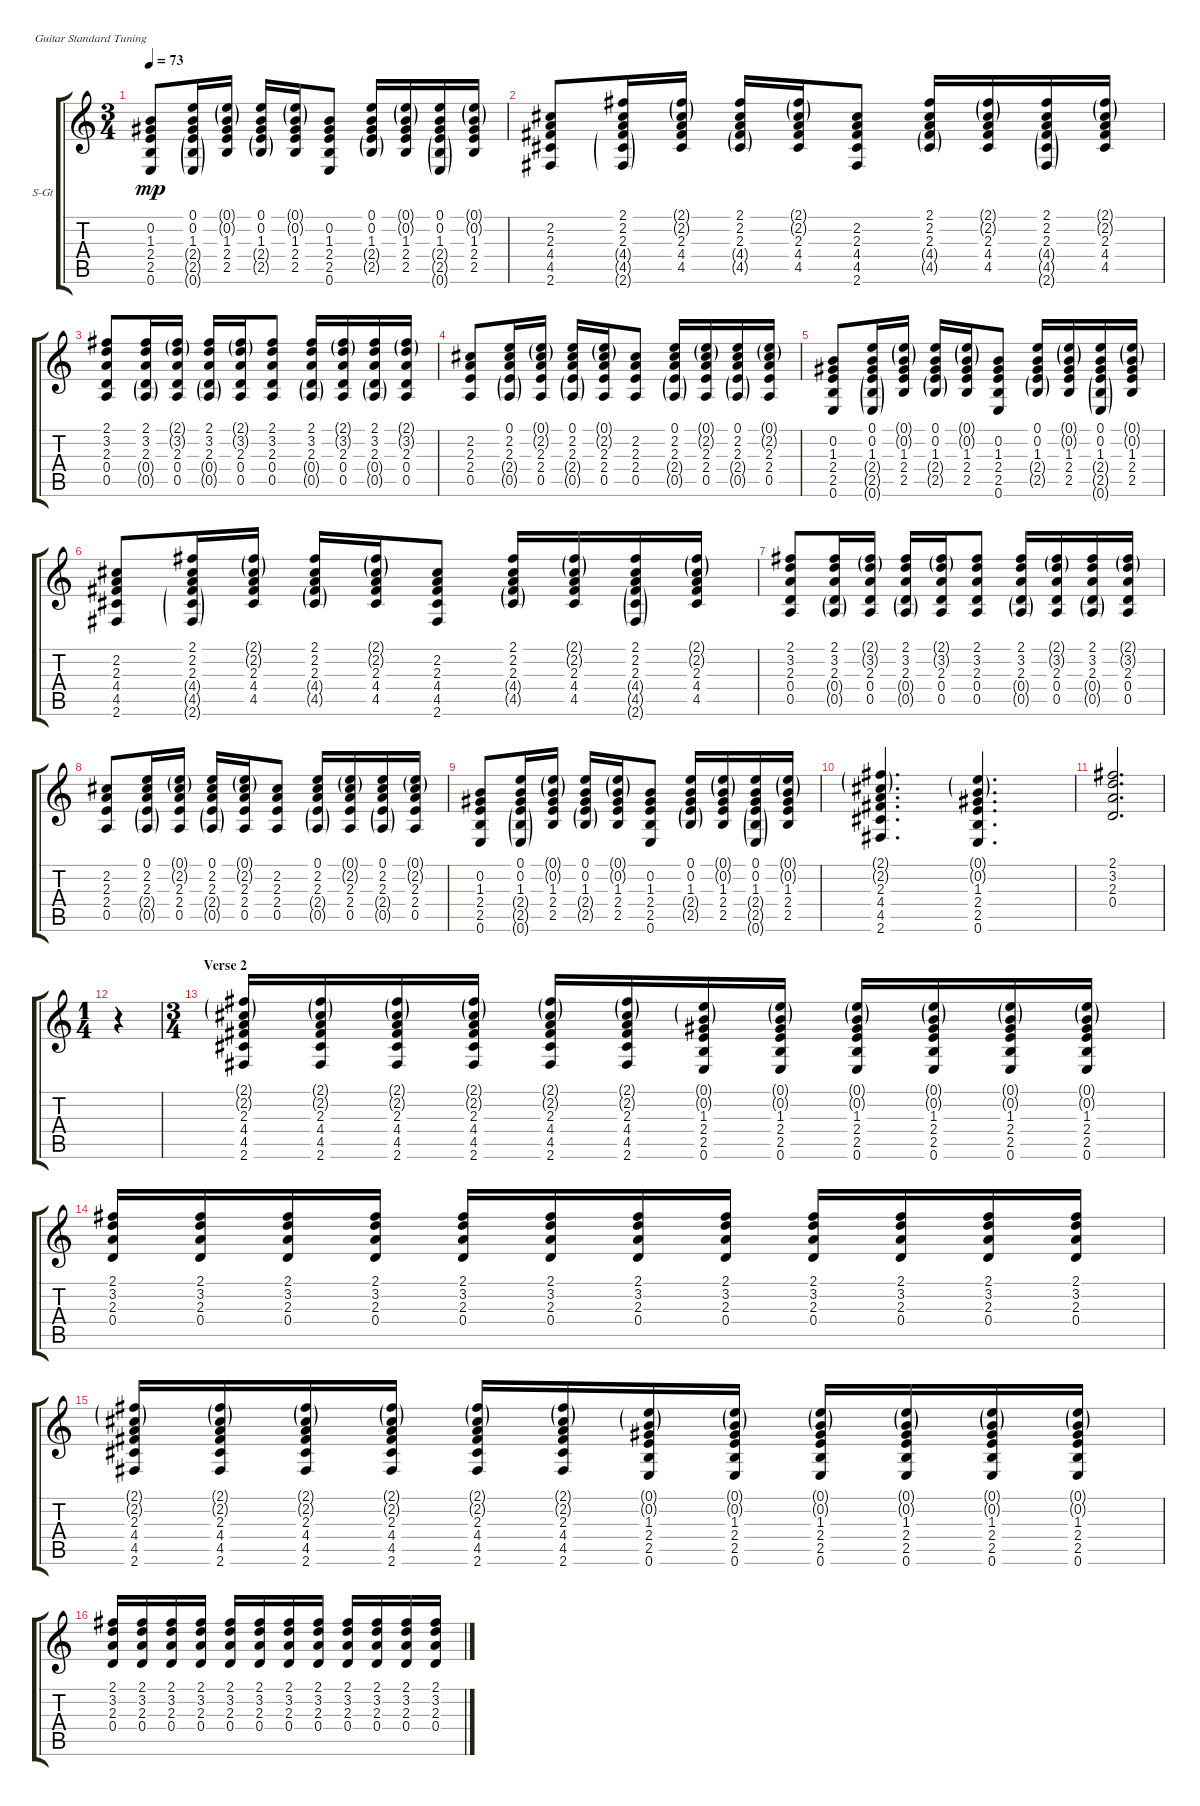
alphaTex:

\defaultSystemsLayout 4
\bracketExtendMode groupsimilarinstruments
\firstSystemTrackNameOrientation horizontal
\otherSystemsTrackNameOrientation horizontal
\track ("Steel Guitar" "S-Gt") {instrument acousticguitarsteel}
\staff {score tabs}
\tuning (E4 B3 G3 D3 A2 E2)
\ts (3 4)
\tempo 73
\clef g2
\ks c
(2.5 2.4 1.3 0.2 0.6).8{dy mp} (1.3 0.2 0.1 2.5{g} 2.4{g} 0.6{g}).16 (2.5 2.4 1.3 0.2{g} 0.1{g}).16 (0.2 1.3 0.1 2.4{g} 2.5{g}).16 (2.5 2.4 1.3 0.2{g} 0.1{g}).16 (2.5 2.4 1.3 0.2 0.6).8 (1.3 0.2 0.1 2.5{g} 2.4{g}).16 (2.5 2.4 1.3 0.2{g} 0.1{g}).16 (0.2 1.3 0.1 2.4{g} 2.5{g} 0.6{g}).16 (2.5 2.4 1.3 0.2{g} 0.1{g}).16 |
(4.5 4.4 2.3 2.2 2.6).8 (2.3 2.2 2.1 4.5{g} 4.4{g} 2.6{g}).16 (4.5 4.4 2.3 2.2{g} 2.1{g}).16 (2.2 2.3 2.1 4.4{g} 4.5{g}).16 (4.5 4.4 2.3 2.2{g} 2.1{g}).16 (4.5 4.4 2.3 2.2 2.6).8 (2.3 2.2 2.1 4.5{g} 4.4{g}).16 (4.5 4.4 2.3 2.2{g} 2.1{g}).16 (2.2 2.3 2.1 4.4{g} 4.5{g} 2.6{g}).16 (4.5 4.4 2.3 2.2{g} 2.1{g}).16 |
(0.5 0.4 2.3 3.2 2.1).8 (2.3 3.2 2.1 0.5{g} 0.4{g}).16 (0.5 0.4 2.3 3.2{g} 2.1{g}).16 (3.2 2.3 2.1 0.4{g} 0.5{g}).16 (0.5 0.4 2.3 3.2{g} 2.1{g}).16 (0.5 0.4 2.3 3.2 2.1).8 (2.3 3.2 2.1 0.5{g} 0.4{g}).16 (0.5 0.4 2.3 3.2{g} 2.1{g}).16 (3.2 2.3 2.1 0.4{g} 0.5{g}).16 (0.5 0.4 2.3 3.2{g} 2.1{g}).16 |
(0.5 2.4 2.3 2.2).8 (2.3 2.2 0.1 0.5{g} 2.4{g}).16 (0.5 2.4 2.3 2.2{g} 0.1{g}).16 (2.2 2.3 0.1 2.4{g} 0.5{g}).16 (0.5 2.4 2.3 2.2{g} 0.1{g}).16 (0.5 2.4 2.3 2.2).8 (2.3 2.2 0.1 0.5{g} 2.4{g}).16 (0.5 2.4 2.3 2.2{g} 0.1{g}).16 (2.2 2.3 0.1 2.4{g} 0.5{g}).16 (0.5 2.4 2.3 2.2{g} 0.1{g}).16 |
(2.5 2.4 1.3 0.2 0.6).8 (1.3 0.2 0.1 2.5{g} 2.4{g} 0.6{g}).16 (2.5 2.4 1.3 0.2{g} 0.1{g}).16 (0.2 1.3 0.1 2.4{g} 2.5{g}).16 (2.5 2.4 1.3 0.2{g} 0.1{g}).16 (2.5 2.4 1.3 0.2 0.6).8 (1.3 0.2 0.1 2.5{g} 2.4{g}).16 (2.5 2.4 1.3 0.2{g} 0.1{g}).16 (0.2 1.3 0.1 2.4{g} 2.5{g} 0.6{g}).16 (2.5 2.4 1.3 0.2{g} 0.1{g}).16 |
(4.5 4.4 2.3 2.2 2.6).8 (2.3 2.2 2.1 4.5{g} 4.4{g} 2.6{g}).16 (4.5 4.4 2.3 2.2{g} 2.1{g}).16 (2.2 2.3 2.1 4.4{g} 4.5{g}).16 (4.5 4.4 2.3 2.2{g} 2.1{g}).16 (4.5 4.4 2.3 2.2 2.6).8 (2.3 2.2 2.1 4.5{g} 4.4{g}).16 (4.5 4.4 2.3 2.2{g} 2.1{g}).16 (2.2 2.3 2.1 4.4{g} 4.5{g} 2.6{g}).16 (4.5 4.4 2.3 2.2{g} 2.1{g}).16 |
(0.5 0.4 2.3 3.2 2.1).8 (2.3 3.2 2.1 0.5{g} 0.4{g}).16 (0.5 0.4 2.3 3.2{g} 2.1{g}).16 (3.2 2.3 2.1 0.4{g} 0.5{g}).16 (0.5 0.4 2.3 3.2{g} 2.1{g}).16 (0.5 0.4 2.3 3.2 2.1).8 (2.3 3.2 2.1 0.5{g} 0.4{g}).16 (0.5 0.4 2.3 3.2{g} 2.1{g}).16 (3.2 2.3 2.1 0.4{g} 0.5{g}).16 (0.5 0.4 2.3 3.2{g} 2.1{g}).16 |
(0.5 2.4 2.3 2.2).8 (2.3 2.2 0.1 0.5{g} 2.4{g}).16 (0.5 2.4 2.3 2.2{g} 0.1{g}).16 (2.2 2.3 0.1 2.4{g} 0.5{g}).16 (0.5 2.4 2.3 2.2{g} 0.1{g}).16 (0.5 2.4 2.3 2.2).8 (2.3 2.2 0.1 0.5{g} 2.4{g}).16 (0.5 2.4 2.3 2.2{g} 0.1{g}).16 (2.2 2.3 0.1 2.4{g} 0.5{g}).16 (0.5 2.4 2.3 2.2{g} 0.1{g}).16 |
(2.5 2.4 1.3 0.2 0.6).8 (1.3 0.2 0.1 2.5{g} 2.4{g} 0.6{g}).16 (2.5 2.4 1.3 0.2{g} 0.1{g}).16 (0.2 1.3 0.1 2.4{g} 2.5{g}).16 (2.5 2.4 1.3 0.2{g} 0.1{g}).16 (2.5 2.4 1.3 0.2 0.6).8 (1.3 0.2 0.1 2.5{g} 2.4{g}).16 (2.5 2.4 1.3 0.2{g} 0.1{g}).16 (0.2 1.3 0.1 2.4{g} 2.5{g} 0.6{g}).16 (2.5 2.4 1.3 0.2{g} 0.1{g}).16 |
(2.6 4.5 4.4 2.3 2.2{g} 2.1{g}).4{d} (0.6 2.5 2.4 1.3 0.2{g} 0.1{g}).4{d} |
(2.3 3.2 2.1 0.4).2{d} |
\ts (1 4)
r.4 |
\ts (3 4)
\section ("" "Verse 2")
(2.6 4.5 4.4 2.3 2.2{g} 2.1{g}).16 (2.6 4.5 4.4 2.3 2.2{g} 2.1{g}).16 (2.6 4.5 4.4 2.3 2.2{g} 2.1{g}).16 (2.6 4.5 4.4 2.3 2.2{g} 2.1{g}).16 (2.6 4.5 4.4 2.3 2.2{g} 2.1{g}).16 (2.6 4.5 4.4 2.3 2.2{g} 2.1{g}).16 (0.6 2.5 2.4 1.3 0.2{g} 0.1{g}).16 (0.6 2.5 2.4 1.3 0.2{g} 0.1{g}).16 (0.6 2.5 2.4 1.3 0.2{g} 0.1{g}).16 (0.6 2.5 2.4 1.3 0.2{g} 0.1{g}).16 (0.6 2.5 2.4 1.3 0.2{g} 0.1{g}).16 (0.6 2.5 2.4 1.3 0.2{g} 0.1{g}).16 |
(2.3 3.2 2.1 0.4).16 (2.3 3.2 2.1 0.4).16 (2.3 3.2 2.1 0.4).16 (2.3 3.2 2.1 0.4).16 (2.3 3.2 2.1 0.4).16 (2.3 3.2 2.1 0.4).16 (2.3 3.2 2.1 0.4).16 (2.3 3.2 2.1 0.4).16 (2.3 3.2 2.1 0.4).16 (2.3 3.2 2.1 0.4).16 (2.3 3.2 2.1 0.4).16 (2.3 3.2 2.1 0.4).16 |
(2.6 4.5 4.4 2.3 2.2{g} 2.1{g}).16 (2.6 4.5 4.4 2.3 2.2{g} 2.1{g}).16 (2.6 4.5 4.4 2.3 2.2{g} 2.1{g}).16 (2.6 4.5 4.4 2.3 2.2{g} 2.1{g}).16 (2.6 4.5 4.4 2.3 2.2{g} 2.1{g}).16 (2.6 4.5 4.4 2.3 2.2{g} 2.1{g}).16 (0.6 2.5 2.4 1.3 0.2{g} 0.1{g}).16 (0.6 2.5 2.4 1.3 0.2{g} 0.1{g}).16 (0.6 2.5 2.4 1.3 0.2{g} 0.1{g}).16 (0.6 2.5 2.4 1.3 0.2{g} 0.1{g}).16 (0.6 2.5 2.4 1.3 0.2{g} 0.1{g}).16 (0.6 2.5 2.4 1.3 0.2{g} 0.1{g}).16 |
(2.3 3.2 2.1 0.4).16 (2.3 3.2 2.1 0.4).16 (2.3 3.2 2.1 0.4).16 (2.3 3.2 2.1 0.4).16 (2.3 3.2 2.1 0.4).16 (2.3 3.2 2.1 0.4).16 (2.3 3.2 2.1 0.4).16 (2.3 3.2 2.1 0.4).16 (2.3 3.2 2.1 0.4).16 (2.3 3.2 2.1 0.4).16 (2.3 3.2 2.1 0.4).16 (2.3 3.2 2.1 0.4).16
